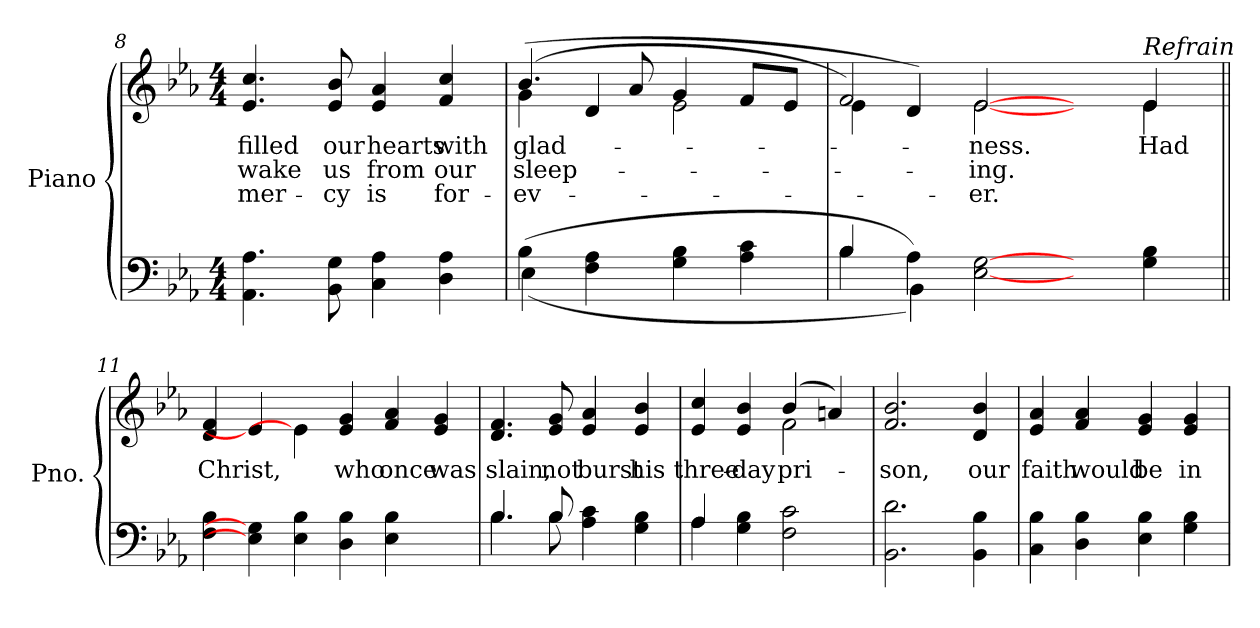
**kern	**kern	**text	**text	**text
*part2	*part1	*part1	*part1	*part1
*staff2	*staff1	*staff1	*staff1	*staff1
*I"Piano	*I"Piano	*	*	*
*I'Pno.	*I'Pno.	*	*	*
!!LO:LB:g=z
*clefF4	*clefG2	*	*	*
*k[b-e-a-]	*k[b-e-a-]	*	*	*
*E-:	*E-:	*	*	*
*M4/4	*M4/4	*	*	*
=8	=8	=8	=8	=8
!	!	!LO:LY:b:color=#000000	!LO:LY:b:color=#000000	!LO:LY:b:color=#000000
4.AA-i\ 4.A-i	4.e-i/ 4.cci	filled	wake	mer-
!	!	!LO:LY:b:color=#000000	!LO:LY:b:color=#000000	!LO:LY:b:color=#000000
8BB-i\ 8Gi	8e-i/ 8b-i	our	us	-cy
!	!	!LO:LY:b:color=#000000	!LO:LY:b:color=#000000	!LO:LY:b:color=#000000
4Ci\ 4A-i	4e-i/ 4a-i	hearts	from	is
!	!	!LO:LY:b:color=#000000	!LO:LY:b:color=#000000	!LO:LY:b:color=#000000
4Di\ 4A-i	4fi/ 4cci	with	our	for-
=9	=9	=9	=9	=9
*^	*	*	*	*
!	!	!	!LO:LY:b:color=#000000	!LO:LY:b:color=#000000	!LO:LY:b:color=#000000
*	*	*^	*	*	*
(4B-i\	(4E-i\	(4.b-i/	(4gi\	glad-	sleep-	-ev-
4Fi\ 4A-i	4ryy	.	4di/	.	.	.
.	.	8a-i/	.	.	.	.
4Gi\ 4B-i	2ryy	4gi/	2e-i\	.	.	.
4A-i\ 4ci	.	8fi/L	.	.	.	.
.	.	8e-i/J	.	.	.	.
=10	=10	=10	=10	=10	=10	=10
4B-i/	4B-i\	2fi/)	4e-i\	.	.	.
4A-i\)	4BB-i\)	.	4di/)	.	.	.
!	!	!	!	!LO:LY:b:color=#000000	!LO:LY:b:color=#000000	!LO:LY:b:color=#000000
[2E-i\ [2Gi	2ryy	[2e-i/	[2e-i\	-ness.	-ing.	-er.
4ryy	2ryy	4ryy	4ryy	.	.	.
!	!	!LO:TX:a:i:t=Refrain	!	!	!	!
!	!	!	!	!LO:LY:b:color=#000000	!	!
4Gi\ 4B-i	.	4e-i/	4e-i\	Had	.	.
*v	*v	*	*	*	*	*
*	*v	*v	*	*	*
=11||	=11||	=11||	=11||	=11||
*	*^	*	*	*
!	!	!	!LO:LY:b:color=#000000	!	!
*	*v	*v	*	*	*
4Fi\ 4B-i	4di/ 4fi	Christ,	.	.
4E-i\] 4Gi]	4e-i/]	.	.	.
4E-i\ 4B-i	4e-i\]	.	.	.
!	!	!LO:LY:b:color=#000000	!	!
4Di\ 4B-i	4e-i/ 4gi	who	.	.
!	!	!LO:LY:b:color=#000000	!	!
4E-i\ 4B-i	4fi/ 4a-i	once	.	.
!	!	!LO:LY:b:color=#000000	!	!
4ryy	4e-i/ 4gi	was	.	.
!!LO:LB:g=z
=12	=12	=12	=12	=12
*^	*	*	*	*
!	!	!	!LO:LY:b:color=#000000	!	!
4.B-i/	4.B-i\	4.di/ 4.fi	slain,	.	.
!	!	!	!LO:LY:b:color=#000000	!	!
8B-i/	8B-i\	8e-i/ 8gi	not	.	.
!	!	!	!LO:LY:b:color=#000000	!	!
4A-i\ 4ci	2ryy	4e-i/ 4a-i	burst	.	.
!	!	!	!LO:LY:b:color=#000000	!	!
4Gi\ 4B-i	.	4e-i/ 4b-i	his	.	.
=13	=13	=13	=13	=13	=13
!	!	!	!LO:LY:b:color=#000000	!	!
*	*	*^	*	*	*
4A-i/	4A-i\	4e-i/ 4cci	2ryy	three-	.	.
!	!	!	!	!LO:LY:b:color=#000000	!	!
4Gi\ 4B-i	2.ryy	4e-i/ 4b-i	.	-day	.	.
!	!	!	!	!LO:LY:b:color=#000000	!	!
2Fi\ 2ci	.	(4b-i/	2fi\	pri-	.	.
.	.	4ani/)	.	.	.	.
*v	*v	*	*	*	*	*
*	*v	*v	*	*	*
=14	=14	=14	=14	=14
!	!	!LO:LY:b:color=#000000	!	!
2.BB-i\ 2.di	2.fi/ 2.b-i	-son,	.	.
!	!	!LO:LY:b:color=#000000	!	!
4BB-i\ 4B-i	4di/ 4b-i	our	.	.
=15	=15	=15	=15	=15
!	!	!LO:LY:b:color=#000000	!	!
4Ci\ 4B-i	4e-i/ 4a-i	faith	.	.
!	!	!LO:LY:b:color=#000000	!	!
4Di\ 4B-i	4fi/ 4a-i	would	.	.
!	!	!LO:LY:b:color=#000000	!	!
4E-i\ 4B-i	4e-i/ 4gi	be	.	.
!	!	!LO:LY:b:color=#000000	!	!
4Gi\ 4B-i	4e-i/ 4gi	in	.	.
=	=	=	=	=
*-	*-	*-	*-	*-
